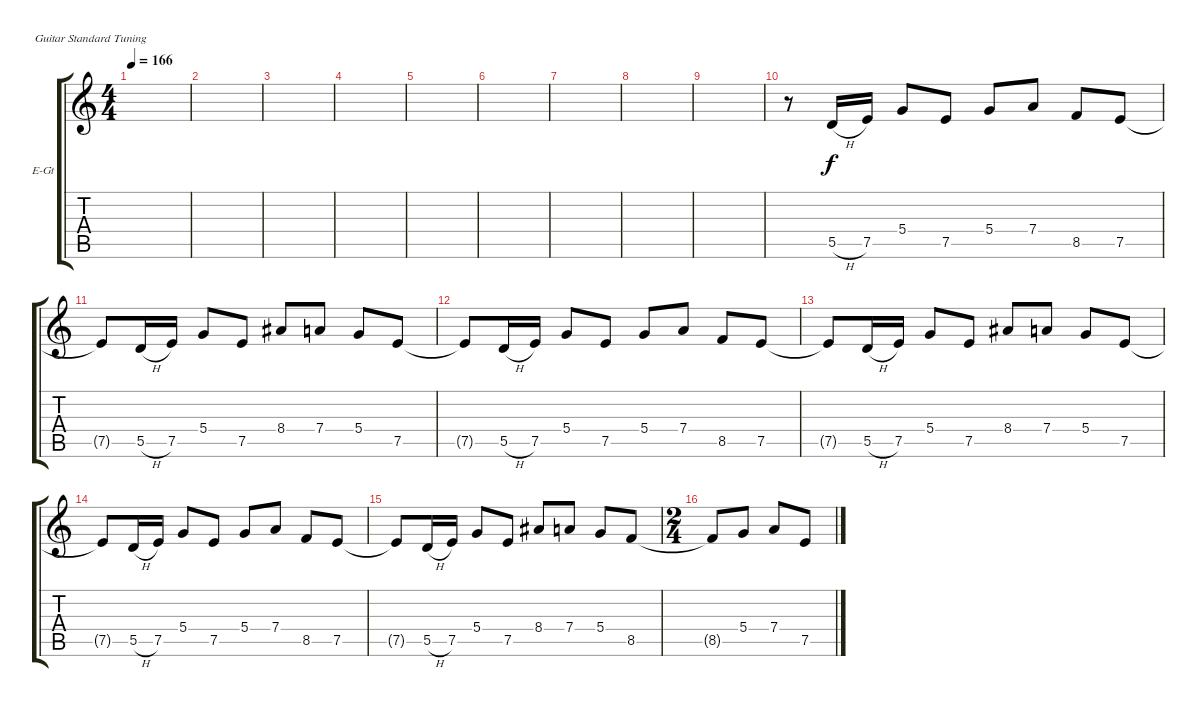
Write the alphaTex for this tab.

\defaultSystemsLayout 4
\bracketExtendMode groupsimilarinstruments
\firstSystemTrackNameOrientation horizontal
\otherSystemsTrackNameOrientation horizontal
\track ("Kirk Hammett (Lead Fills)" "E-Gt") {instrument distortionguitar}
\staff {score tabs}
\tuning (E4 B3 G3 D3 A2 E2)
\ts (4 4)
\tempo 166
\clef g2
\ks c
|
|
|
|
|
|
|
|
|
r.8 5.5{h}.16 7.5.16 5.4.8 7.5.8 5.4.8 7.4.8 8.5.8 7.5.8 |
7.5{t}.8 5.5{h}.16 7.5.16 5.4.8 7.5.8 8.4.8 7.4.8 5.4.8 7.5.8 |
7.5{t}.8 5.5{h}.16 7.5.16 5.4.8 7.5.8 5.4.8 7.4.8 8.5.8 7.5.8 |
7.5{t}.8 5.5{h}.16 7.5.16 5.4.8 7.5.8 8.4.8 7.4.8 5.4.8 7.5.8 |
7.5{t}.8 5.5{h}.16 7.5.16 5.4.8 7.5.8 5.4.8 7.4.8 8.5.8 7.5.8 |
7.5{t}.8 5.5{h}.16 7.5.16 5.4.8 7.5.8 8.4.8 7.4.8 5.4.8 8.5.8 |
\ts (2 4)
8.5{t}.8 5.4.8 7.4.8 7.5.8
